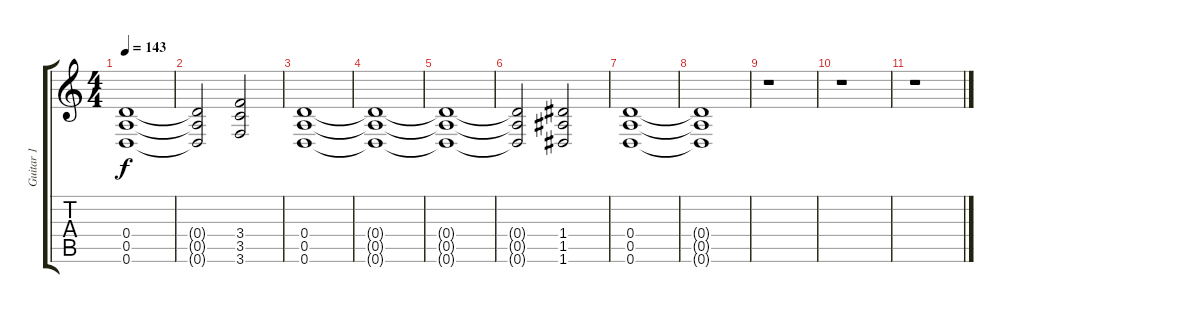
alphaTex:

\track ("Guitar 1" "Guitar 1") {instrument distortionguitar}
\staff {score tabs}
\tuning (E4 B3 G3 D3 A2 D2) {hide}
\ts (4 4)
\tempo 143
\clef g2
\ks c
(0.4{t} 0.5{t} 0.6{t}).1{dy f} |
(0.4{t} 0.5{t} 0.6{t}).2 (3.4 3.5 3.6).2 |
(0.4 0.5 0.6).1 |
(0.4{t} 0.5{t} 0.6{t}).1 |
(0.4{t} 0.5{t} 0.6{t}).1 |
(0.4{t} 0.5{t} 0.6{t}).2 (1.4 1.5 1.6).2 |
(0.4 0.5 0.6).1 |
(0.4{t} 0.5{t} 0.6{t}).1 |
r.1 |
r.1 |
r.1
